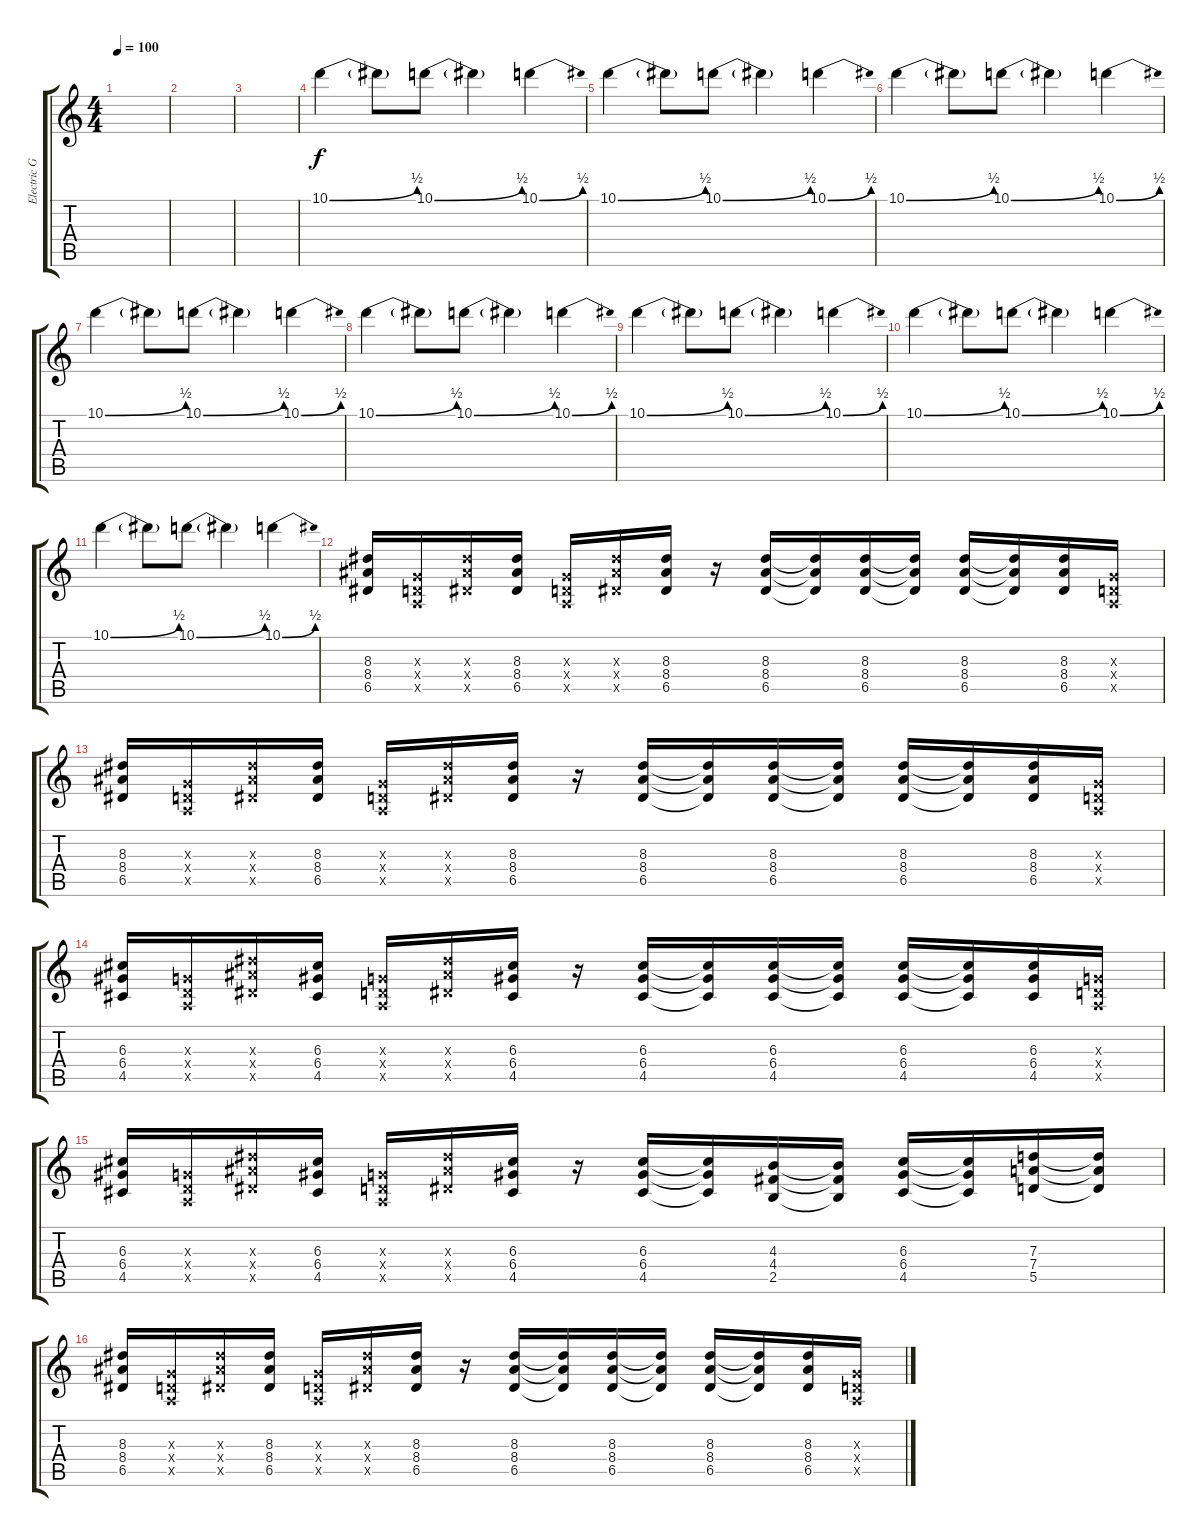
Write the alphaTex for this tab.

\track ("Electric Guitar" "Electric G") {instrument distortionguitar}
\staff {score tabs}
\tuning (E4 B3 G3 D3 A2 E2) {hide}
\ts (4 4)
\tempo 100
\clef g2
\ks c
|
|
|
10.1{be (bend 0 0 60 2)}.4 10.1{t}.8 10.1{be (bend 0 0 60 2)}.8 10.1{t}.4 10.1{be (bend 0 0 60 2)}.4 |
10.1{be (bend 0 0 60 2)}.4 10.1{t}.8 10.1{be (bend 0 0 60 2)}.8 10.1{t}.4 10.1{be (bend 0 0 60 2)}.4 |
10.1{be (bend 0 0 60 2)}.4 10.1{t}.8 10.1{be (bend 0 0 60 2)}.8 10.1{t}.4 10.1{be (bend 0 0 60 2)}.4 |
10.1{be (bend 0 0 60 2)}.4 10.1{t}.8 10.1{be (bend 0 0 60 2)}.8 10.1{t}.4 10.1{be (bend 0 0 60 2)}.4 |
10.1{be (bend 0 0 60 2)}.4 10.1{t}.8 10.1{be (bend 0 0 60 2)}.8 10.1{t}.4 10.1{be (bend 0 0 60 2)}.4 |
10.1{be (bend 0 0 60 2)}.4 10.1{t}.8 10.1{be (bend 0 0 60 2)}.8 10.1{t}.4 10.1{be (bend 0 0 60 2)}.4 |
10.1{be (bend 0 0 60 2)}.4 10.1{t}.8 10.1{be (bend 0 0 60 2)}.8 10.1{t}.4 10.1{be (bend 0 0 60 2)}.4 |
10.1{be (bend 0 0 60 2)}.4 10.1{t}.8 10.1{be (bend 0 0 60 2)}.8 10.1{t}.4 10.1{be (bend 0 0 60 2)}.4 |
(8.3 8.4 6.5).16 (0.3{x} 0.4{x} 0.5{x}).16 (8.3{x} 8.4{x} 6.5{x}).16 (8.3 8.4 6.5).16 (0.3{x} 0.4{x} 0.5{x}).16 (8.3{x} 8.4{x} 6.5{x}).16 (8.3 8.4 6.5).16 r.16 (8.3 8.4 6.5).16 (8.3{t} 8.4{t} 6.5{t}).16 (8.3 8.4 6.5).16 (8.3{t} 8.4{t} 6.5{t}).16 (8.3 8.4 6.5).16 (8.3{t} 8.4{t} 6.5{t}).16 (8.3 8.4 6.5).16 (0.3{x} 0.4{x} 0.5{x}).16 |
(8.3 8.4 6.5).16 (0.3{x} 0.4{x} 0.5{x}).16 (8.3{x} 8.4{x} 6.5{x}).16 (8.3 8.4 6.5).16 (0.3{x} 0.4{x} 0.5{x}).16 (8.3{x} 8.4{x} 6.5{x}).16 (8.3 8.4 6.5).16 r.16 (8.3 8.4 6.5).16 (8.3{t} 8.4{t} 6.5{t}).16 (8.3 8.4 6.5).16 (8.3{t} 8.4{t} 6.5{t}).16 (8.3 8.4 6.5).16 (8.3{t} 8.4{t} 6.5{t}).16 (8.3 8.4 6.5).16 (0.3{x} 0.4{x} 0.5{x}).16 |
(6.3 6.4 4.5).16 (0.3{x} 0.4{x} 0.5{x}).16 (8.3{x} 8.4{x} 6.5{x}).16 (6.3 6.4 4.5).16 (0.3{x} 0.4{x} 0.5{x}).16 (8.3{x} 8.4{x} 6.5{x}).16 (6.3 6.4 4.5).16 r.16 (6.3 6.4 4.5).16 (6.3{t} 6.4{t} 4.5{t}).16 (6.3 6.4 4.5).16 (6.3{t} 6.4{t} 4.5{t}).16 (6.3 6.4 4.5).16 (6.3{t} 6.4{t} 4.5{t}).16 (6.3 6.4 4.5).16 (0.3{x} 0.4{x} 0.5{x}).16 |
(6.3 6.4 4.5).16 (0.3{x} 0.4{x} 0.5{x}).16 (8.3{x} 8.4{x} 6.5{x}).16 (6.3 6.4 4.5).16 (0.3{x} 0.4{x} 0.5{x}).16 (8.3{x} 8.4{x} 6.5{x}).16 (6.3 6.4 4.5).16 r.16 (6.3 6.4 4.5).16 (6.3{t} 6.4{t} 4.5{t}).16 (4.3 4.4 2.5).16 (4.3{t} 4.4{t} 2.5{t}).16 (6.3 6.4 4.5).16 (6.3{t} 6.4{t} 4.5{t}).16 (7.3 7.4 5.5).16 (7.3{t} 7.4{t} 5.5{t}).16 |
(8.3 8.4 6.5).16 (0.3{x} 0.4{x} 0.5{x}).16 (8.3{x} 8.4{x} 6.5{x}).16 (8.3 8.4 6.5).16 (0.3{x} 0.4{x} 0.5{x}).16 (8.3{x} 8.4{x} 6.5{x}).16 (8.3 8.4 6.5).16 r.16 (8.3 8.4 6.5).16 (8.3{t} 8.4{t} 6.5{t}).16 (8.3 8.4 6.5).16 (8.3{t} 8.4{t} 6.5{t}).16 (8.3 8.4 6.5).16 (8.3{t} 8.4{t} 6.5{t}).16 (8.3 8.4 6.5).16 (0.3{x} 0.4{x} 0.5{x}).16
